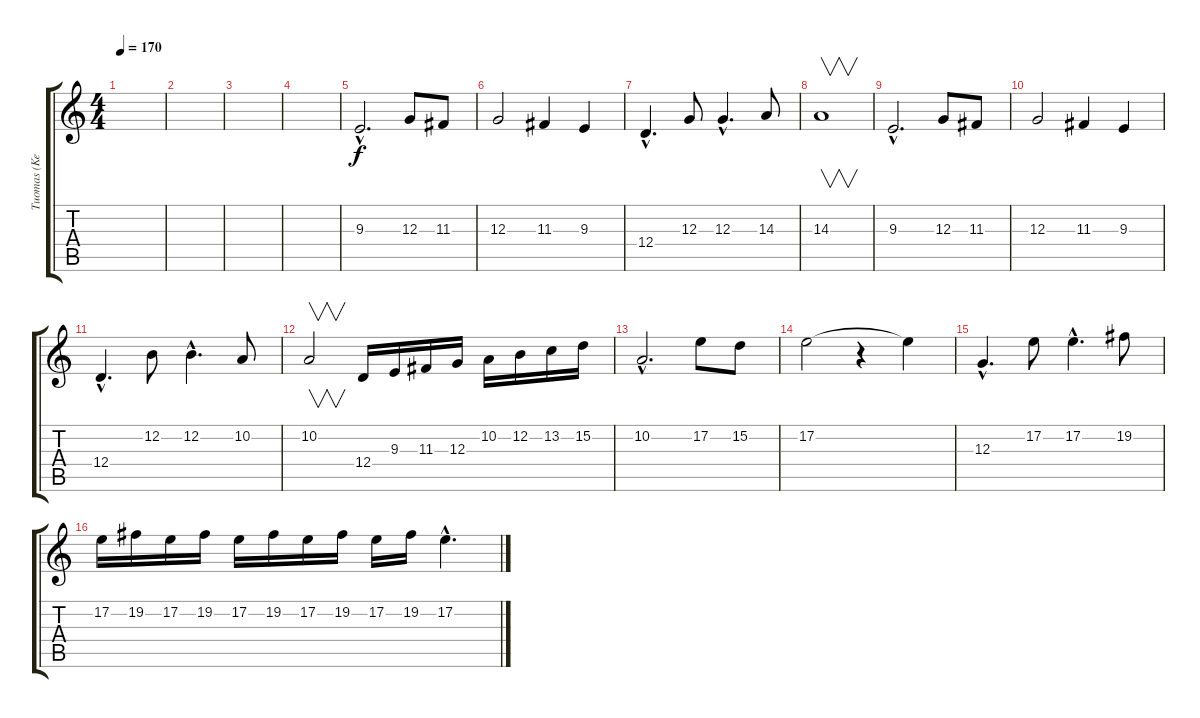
\track ("Tuomas (Keyboard 2) " "Tuomas (Ke") {instrument harpsichord}
\staff {score tabs}
\tuning (E4 B3 G3 D3 A2 E2) {hide}
\ts (4 4)
\tempo 170
\clef g2
\ks c
|
|
|
|
9.3{hac}.2{d} 12.3.8 11.3.8 |
12.3.2 11.3.4 9.3.4 |
12.4{hac}.4{d} 12.3.8 12.3{hac}.4{d} 14.3.8 |
14.3.1{v} |
9.3{hac}.2{d} 12.3.8 11.3.8 |
12.3.2 11.3.4 9.3.4 |
12.4{hac}.4{d} 12.2.8 12.2{hac}.4{d} 10.2.8 |
10.2.2{v} 12.4.16 9.3.16 11.3.16 12.3.16 10.2.16 12.2.16 13.2.16 15.2.16 |
10.2{hac}.2{d} 17.2.8 15.2.8 |
17.2.2 r.4 17.2{t}.4 |
12.3{hac}.4{d} 17.2.8 17.2{hac}.4{d} 19.2.8 |
17.2.16 19.2.16 17.2.16 19.2.16 17.2.16 19.2.16 17.2.16 19.2.16 17.2.16 19.2.16 17.2{hac}.4{d}
